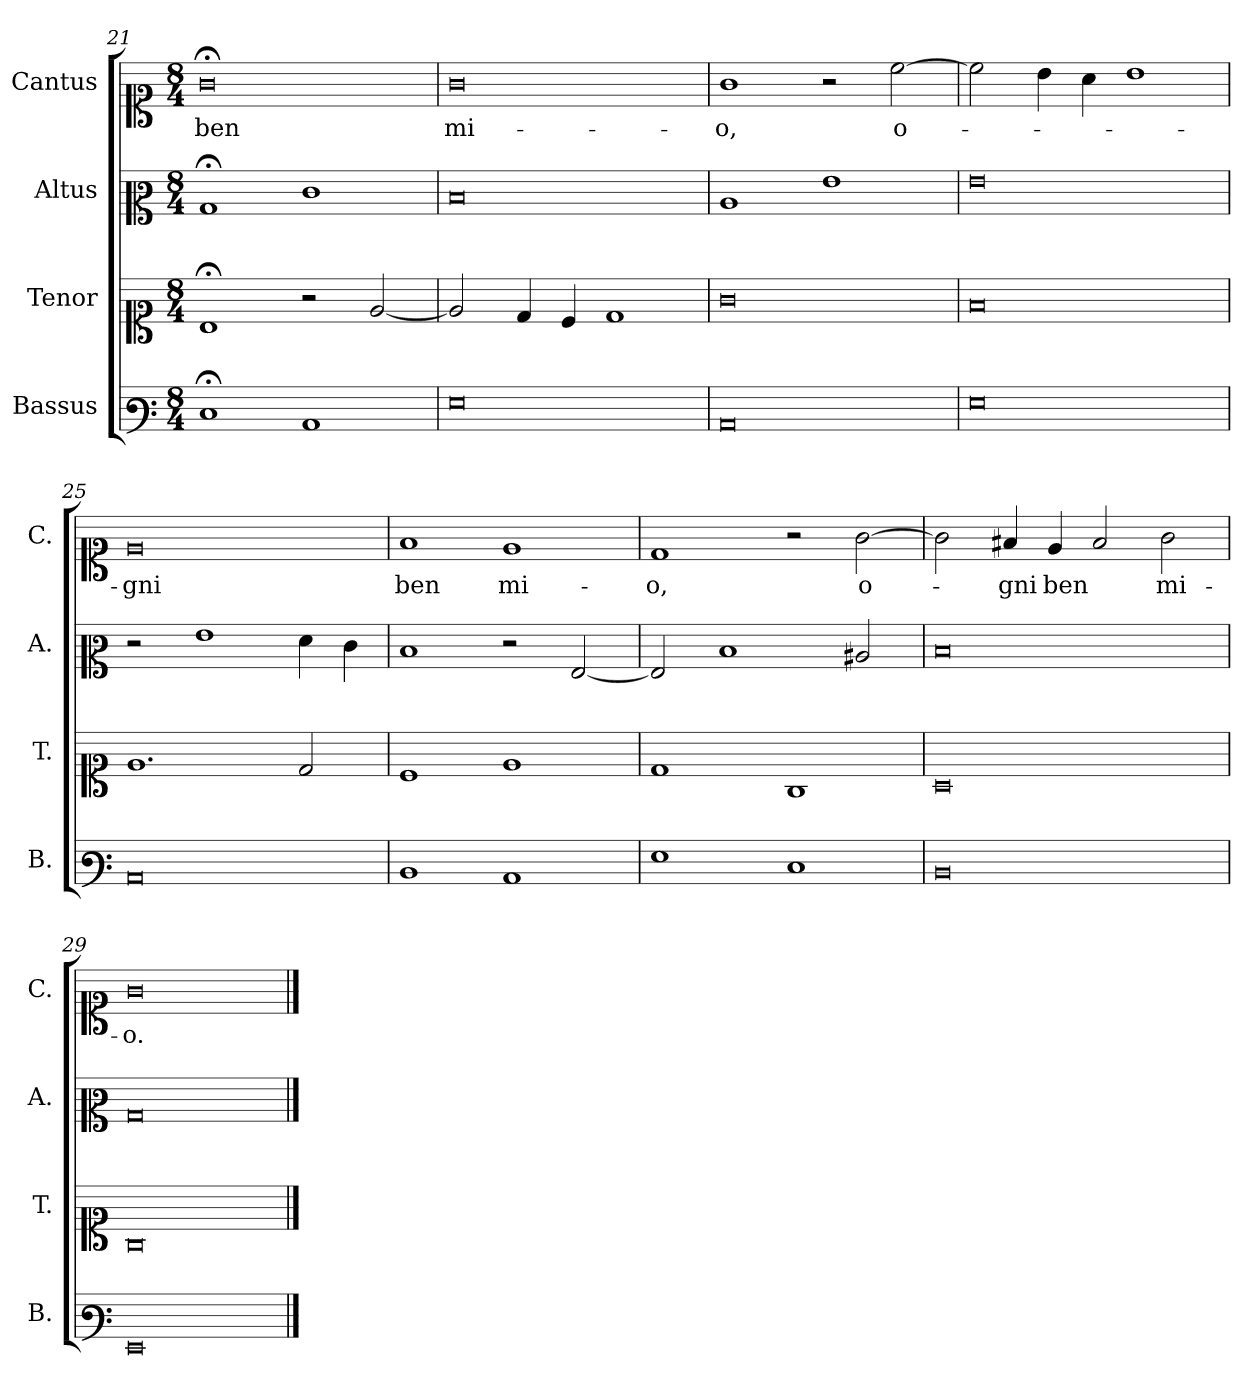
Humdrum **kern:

**kern	**kern	**kern	**kern	**text
*part4	*part3	*part2	*part1	*part1
*staff4	*staff3	*staff2	*staff1	*staff1
*I"Bassus	*I"Tenor	*I"Altus	*I"Cantus	*
*I'B.	*I'T.	*I'A.	*I'C.	*
*clefF3	*clefC1	*clefC2	*clefC1	*
*k[]	*k[]	*k[]	*k[]	*
*M8/4	*M8/4	*M8/4	*M8/4	*
=21	=21	=21	=21	=21
!	!	!	!	!LO:LY:b
1E;<	1B;<	1B;<	0g;<	ben
1C	2r	1e	.	.
.	[2e/	.	.	.
=22	=22	=22	=22	=22
!	!	!	!	!LO:LY:b
0G	2e/]	0d	0g	mi-
.	4d/	.	.	.
.	4c/	.	.	.
.	1d	.	.	.
=23	=23	=23	=23	=23
!	!	!	!	!LO:LY:b
0C	0g	1c	1g	-o,
.	.	1g	2r	.
!	!	!	!	!LO:LY:b
.	.	.	[2cc\	o-
!!LO:LB:g=z
=24	=24	=24	=24	=24
0G	0f	0g	2cc\]	.
.	.	.	4b\	.
.	.	.	4a\	.
.	.	.	1b	.
=25	=25	=25	=25	=25
!	!	!	!	!LO:LY:b
0C	1.e	2r	0e	-gni
.	.	1g	.	.
.	2d/	4f\	.	.
.	.	4e\	.	.
=26	=26	=26	=26	=26
!	!	!	!	!LO:LY:b
1D	1c	1d	1f	ben
!	!	!	!	!LO:LY:b
1C	1e	2r	1e	mi-
.	.	[2G/	.	.
=27	=27	=27	=27	=27
!	!	!	!	!LO:LY:b
1G	1d	2G/]	1d	-o,
.	.	1d	.	.
1E	1G	.	2r	.
!	!	!	!	!LO:LY:b
.	.	2c#X/	[2g\	o-
=28	=28	=28	=28	=28
0D	0A	0d	2g\]	.
!	!	!	!	!LO:LY:b
.	.	.	4f#X/	-gni
!	!	!	!	!LO:LY:b
.	.	.	4e/	ben
.	.	.	2f#/	.
!	!	!	!	!LO:LY:b
.	.	.	2g\	mi-
=29	=29	=29	=29	=29
!	!	!	!	!LO:LY:b
0GG	0G	0B	0g	-o.
==	==	==	==	==
*-	*-	*-	*-	*-
